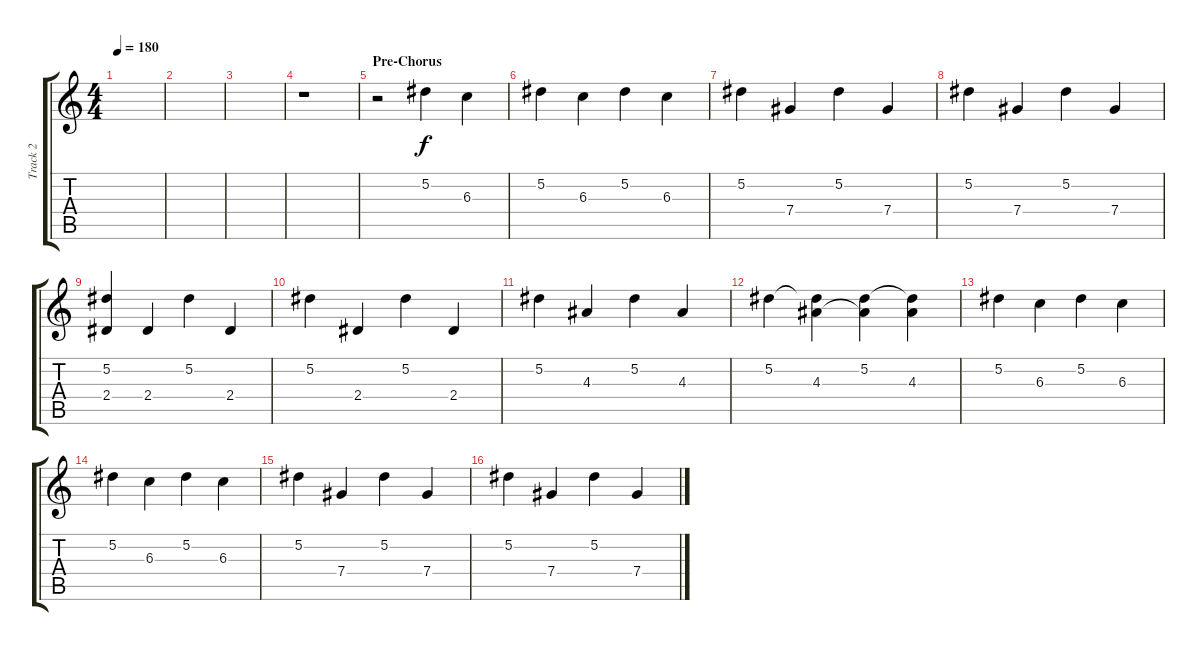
\track ("Track 2" "Track 2") {instrument overdrivenguitar}
\staff {score tabs}
\tuning (Eb4 Bb3 Gb3 Db3 Ab2 Eb2) {hide}
\ts (4 4)
\tempo 180
\clef g2
\ks c
|
|
|
r.1 |
\section ("" "Pre-Chorus")
r.2 5.2.4 6.3.4 |
5.2.4 6.3.4 5.2.4 6.3.4 |
5.2.4 7.4.4 5.2.4 7.4.4 |
5.2.4 7.4.4 5.2.4 7.4.4 |
(5.2 2.4).4 2.4.4 5.2.4 2.4.4 |
5.2.4 2.4.4 5.2.4 2.4.4 |
5.2.4 4.3.4 5.2.4 4.3.4 |
5.2.4 (5.2{t} 4.3).4 (5.2 4.3{t}).4 (5.2{t} 4.3).4 |
5.2.4 6.3.4 5.2.4 6.3.4 |
5.2.4 6.3.4 5.2.4 6.3.4 |
5.2.4 7.4.4 5.2.4 7.4.4 |
5.2.4 7.4.4 5.2.4 7.4.4
